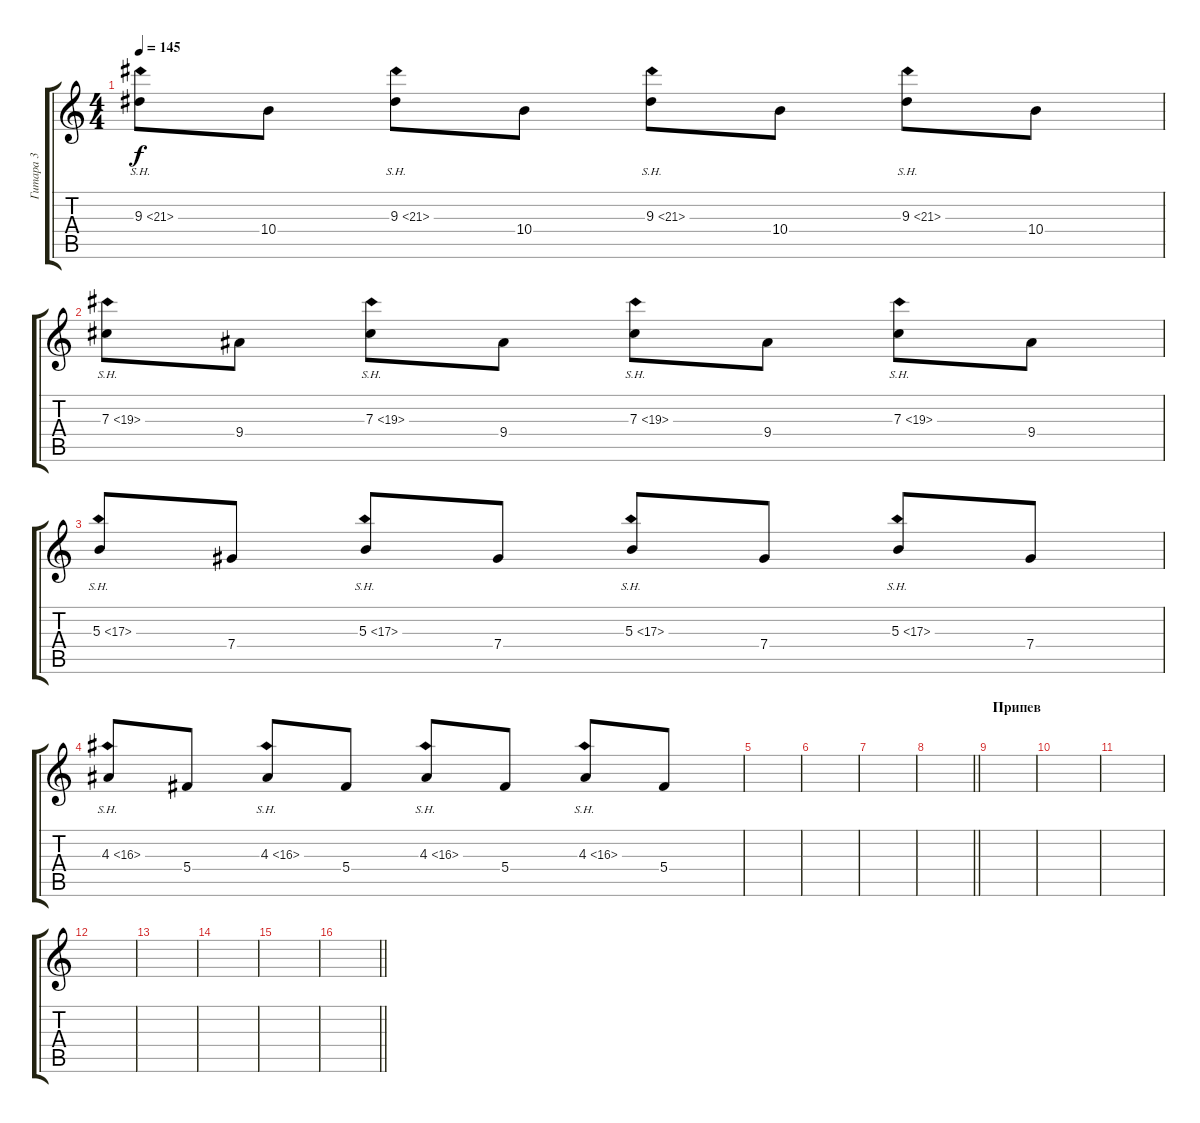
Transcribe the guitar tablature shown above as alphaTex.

\track ("Гитара 3" "Гитара 3") {instrument distortionguitar}
\staff {score tabs}
\tuning (Eb4 Bb3 Gb3 Db3 Ab2 Eb2) {hide}
\ts (4 4)
\tempo 145
\clef g2
\ks c
9.3{sh 12}.8{dy f} 10.4.8 9.3{sh 12}.8 10.4.8 9.3{sh 12}.8 10.4.8 9.3{sh 12}.8 10.4.8 |
7.3{sh 12}.8 9.4.8 7.3{sh 12}.8 9.4.8 7.3{sh 12}.8 9.4.8 7.3{sh 12}.8 9.4.8 |
5.3{sh 12}.8 7.4.8 5.3{sh 12}.8 7.4.8 5.3{sh 12}.8 7.4.8 5.3{sh 12}.8 7.4.8 |
4.3{sh 12}.8 5.4.8 4.3{sh 12}.8 5.4.8 4.3{sh 12}.8 5.4.8 4.3{sh 12}.8 5.4.8 |
|
|
|
\barLineRight lightlight
|
\section ("" "Припев")
|
|
|
|
|
|
|
\barLineRight lightlight
